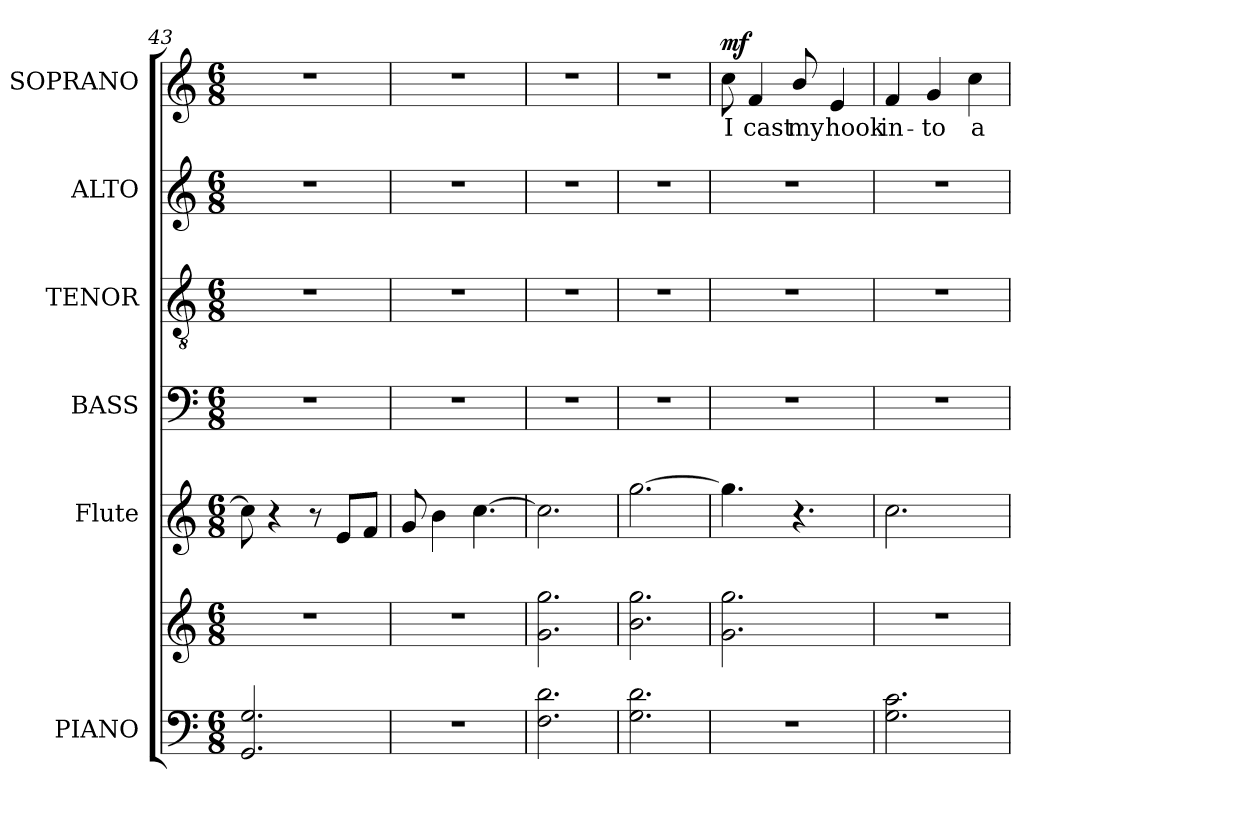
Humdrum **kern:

**kern	**kern	**kern	**kern	**kern	**kern	**kern	**text	**dynam
*part6	*part6	*part5	*part4	*part3	*part2	*part1	*part1	*part1
*staff7	*staff6	*staff5	*staff4	*staff3	*staff2	*staff1	*staff1	*staff1
*I"PIANO	*	*I"Flute	*I"BASS	*I"TENOR	*I"ALTO	*I"SOPRANO	*	*
*I'PNO.	*	*I'Fl.	*I'B.	*I'T.	*I'A.	*I'S.	*	*
*clefF4	*clefG2	*clefG2	*clefF4	*clefGv2	*clefG2	*clefG2	*	*
*	*	*	*	*ITrd7c12	*	*	*	*
*k[]	*k[]	*k[]	*k[]	*k[]	*k[]	*k[]	*	*
*C:	*C:	*C:	*C:	*C:	*C:	*C:	*	*
*M6/8	*M6/8	*M6/8	*M6/8	*M6/8	*M6/8	*M6/8	*	*
=43	=43	=43	=43	=43	=43	=43	=43	=43
!	!LO:N:vis=1	!	!LO:N:vis=1	!LO:N:vis=1	!LO:N:vis=1	!LO:N:vis=1	!	!
2.GGi/ 2.Gi	2.r	8cci\]	2.r	2.r	2.r	2.r	.	.
.	.	4r	.	.	.	.	.	.
.	.	8r	.	.	.	.	.	.
.	.	8ei/L	.	.	.	.	.	.
.	.	8fi/J	.	.	.	.	.	.
=44	=44	=44	=44	=44	=44	=44	=44	=44
!LO:N:vis=1	!LO:N:vis=1	!	!LO:N:vis=1	!LO:N:vis=1	!LO:N:vis=1	!LO:N:vis=1	!	!
2.r	2.r	8gi/	2.r	2.r	2.r	2.r	.	.
.	.	4bi\	.	.	.	.	.	.
.	.	[>4.cci\	.	.	.	.	.	.
=45	=45	=45	=45	=45	=45	=45	=45	=45
!	!	!	!LO:N:vis=1	!LO:N:vis=1	!LO:N:vis=1	!LO:N:vis=1	!	!
2.Fi\ 2.di	2.gi\ 2.ggi	2.cci\]	2.r	2.r	2.r	2.r	.	.
=46	=46	=46	=46	=46	=46	=46	=46	=46
!	!	!	!LO:N:vis=1	!LO:N:vis=1	!LO:N:vis=1	!LO:N:vis=1	!	!
2.Gi\ 2.di	2.bi\ 2.ggi	[>2.ggi\	2.r	2.r	2.r	2.r	.	.
!!LO:PB:g=z
=47	=47	=47	=47	=47	=47	=47	=47	=47
!LO:N:vis=1	!	!	!LO:N:vis=1	!LO:N:vis=1	!LO:N:vis=1	!	!	!
!	!	!	!	!	!	!	!LO:LY:b:color=#000000	!
2.r	2.gi\ 2.ggi	4.ggi\]	2.r	2.r	2.r	8cci\	I	mf
!	!	!	!	!	!	!	!LO:LY:b:color=#000000	!
.	.	.	.	.	.	4fi/	cast	.
!	!	!	!	!	!	!	!LO:LY:b:color=#000000	!
.	.	4.r	.	.	.	8bi/	my	.
!	!	!	!	!	!	!	!LO:LY:b:color=#000000	!
.	.	.	.	.	.	4ei/	hook	.
=48	=48	=48	=48	=48	=48	=48	=48	=48
!	!LO:N:vis=1	!	!LO:N:vis=1	!LO:N:vis=1	!LO:N:vis=1	!	!	!
!	!	!	!	!	!	!	!LO:LY:b:color=#000000	!
2.Gi\ 2.ci	2.r	2.cci\	2.r	2.r	2.r	4fi/	in-	.
!	!	!	!	!	!	!	!LO:LY:b:color=#000000	!
.	.	.	.	.	.	4gi/	-to	.
!	!	!	!	!	!	!	!LO:LY:b:color=#000000	!
.	.	.	.	.	.	4cci\	a	.
=	=	=	=	=	=	=	=	=
*-	*-	*-	*-	*-	*-	*-	*-	*-
